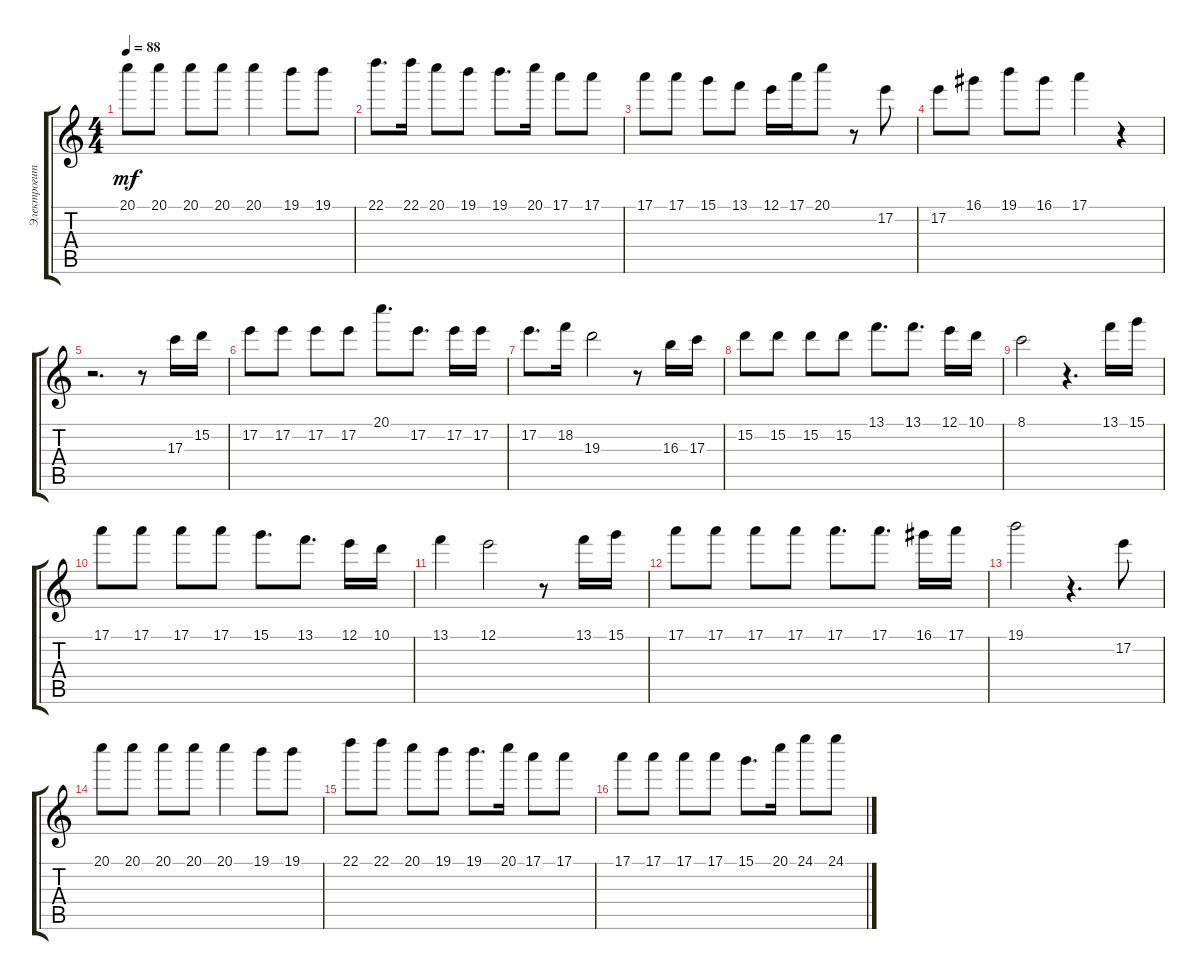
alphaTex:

\track ("Электрогитара" "Электрогит") {instrument electricguitarclean}
\staff {score tabs}
\tuning (E4 B3 G3 D3 A2 E2) {hide}
\ts (4 4)
\tempo 88
\clef g2
\ks c
20.1.8{dy mf} 20.1.8 20.1.8 20.1.8 20.1.4 19.1.8 19.1.8 |
22.1.8{d} 22.1.16 20.1.8 19.1.8 19.1.8{d} 20.1.16 17.1.8 17.1.8 |
17.1.8 17.1.8 15.1.8 13.1.8 12.1.16 17.1.16 20.1.8 r.8 17.2.8 |
17.2.8 16.1.8 19.1.8 16.1.8 17.1.4 r.4 |
r.2{d} r.8 17.3.16 15.2.16 |
17.2.8 17.2.8 17.2.8 17.2.8 20.1.8{d} 17.2.8{d} 17.2.16 17.2.16 |
17.2.8{d} 18.2.16 19.3.2 r.8 16.3.16 17.3.16 |
15.2.8 15.2.8 15.2.8 15.2.8 13.1.8{d} 13.1.8{d} 12.1.16 10.1.16 |
8.1.2 r.4{d} 13.1.16 15.1.16 |
17.1.8 17.1.8 17.1.8 17.1.8 15.1.8{d} 13.1.8{d} 12.1.16 10.1.16 |
13.1.4 12.1.2 r.8 13.1.16 15.1.16 |
17.1.8 17.1.8 17.1.8 17.1.8 17.1.8{d} 17.1.8{d} 16.1.16 17.1.16 |
19.1.2 r.4{d} 17.2.8 |
20.1.8 20.1.8 20.1.8 20.1.8 20.1.4 19.1.8 19.1.8 |
22.1.8 22.1.8 20.1.8 19.1.8 19.1.8{d} 20.1.16 17.1.8 17.1.8 |
17.1.8 17.1.8 17.1.8 17.1.8 15.1.8{d} 20.1.16 24.1.8 24.1.8
